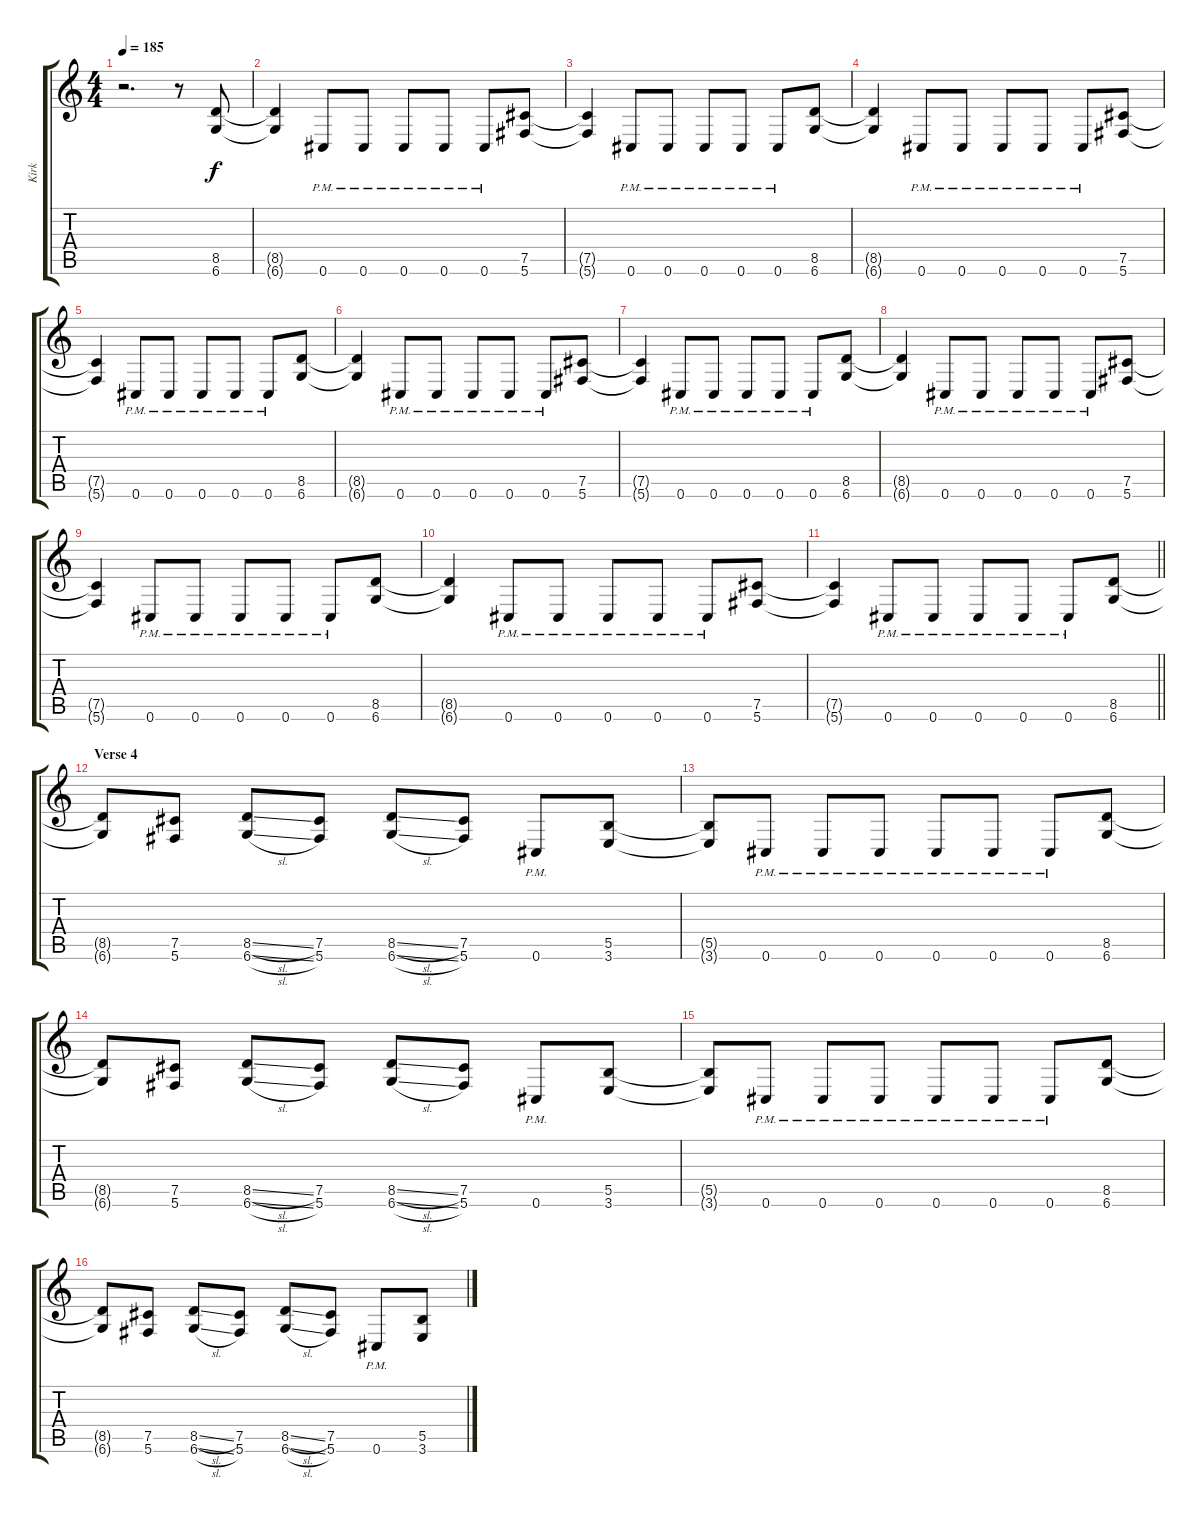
\track ("Kirk" "Kirk") {instrument distortionguitar}
\staff {score tabs}
\tuning (Db4 Ab3 E3 B2 Gb2 Db2) {hide}
\ts (4 4)
\tempo 185
\clef g2
\ks c
r.2{d dy f} r.8 (8.5 6.6).8 |
(8.5{t} 6.6{t}).4 0.6{pm}.8 0.6{pm}.8 0.6{pm}.8 0.6{pm}.8 0.6{pm}.8 (7.5 5.6).8 |
(7.5{t} 5.6{t}).4 0.6{pm}.8 0.6{pm}.8 0.6{pm}.8 0.6{pm}.8 0.6{pm}.8 (8.5 6.6).8 |
(8.5{t} 6.6{t}).4 0.6{pm}.8 0.6{pm}.8 0.6{pm}.8 0.6{pm}.8 0.6{pm}.8 (7.5 5.6).8 |
(7.5{t} 5.6{t}).4 0.6{pm}.8 0.6{pm}.8 0.6{pm}.8 0.6{pm}.8 0.6{pm}.8 (8.5 6.6).8 |
(8.5{t} 6.6{t}).4 0.6{pm}.8 0.6{pm}.8 0.6{pm}.8 0.6{pm}.8 0.6{pm}.8 (7.5 5.6).8 |
(7.5{t} 5.6{t}).4 0.6{pm}.8 0.6{pm}.8 0.6{pm}.8 0.6{pm}.8 0.6{pm}.8 (8.5 6.6).8 |
(8.5{t} 6.6{t}).4 0.6{pm}.8 0.6{pm}.8 0.6{pm}.8 0.6{pm}.8 0.6{pm}.8 (7.5 5.6).8 |
(7.5{t} 5.6{t}).4 0.6{pm}.8 0.6{pm}.8 0.6{pm}.8 0.6{pm}.8 0.6{pm}.8 (8.5 6.6).8 |
(8.5{t} 6.6{t}).4 0.6{pm}.8 0.6{pm}.8 0.6{pm}.8 0.6{pm}.8 0.6{pm}.8 (7.5 5.6).8 |
\barLineRight lightlight
(7.5{t} 5.6{t}).4 0.6{pm}.8 0.6{pm}.8 0.6{pm}.8 0.6{pm}.8 0.6{pm}.8 (8.5 6.6).8 |
\section ("" "Verse 4")
(8.5{t} 6.6{t}).8 (7.5 5.6).8 (8.5{sl} 6.6{sl}).8 (7.5 5.6).8 (8.5{sl} 6.6{sl}).8 (7.5 5.6).8 0.6{pm}.8 (5.5 3.6).8 |
(5.5{t} 3.6{t}).8 0.6{pm}.8 0.6{pm}.8 0.6{pm}.8 0.6{pm}.8 0.6{pm}.8 0.6{pm}.8 (8.5 6.6).8 |
(8.5{t} 6.6{t}).8 (7.5 5.6).8 (8.5{sl} 6.6{sl}).8 (7.5 5.6).8 (8.5{sl} 6.6{sl}).8 (7.5 5.6).8 0.6{pm}.8 (5.5 3.6).8 |
(5.5{t} 3.6{t}).8 0.6{pm}.8 0.6{pm}.8 0.6{pm}.8 0.6{pm}.8 0.6{pm}.8 0.6{pm}.8 (8.5 6.6).8 |
(8.5{t} 6.6{t}).8 (7.5 5.6).8 (8.5{sl} 6.6{sl}).8 (7.5 5.6).8 (8.5{sl} 6.6{sl}).8 (7.5 5.6).8 0.6{pm}.8 (5.5 3.6).8
